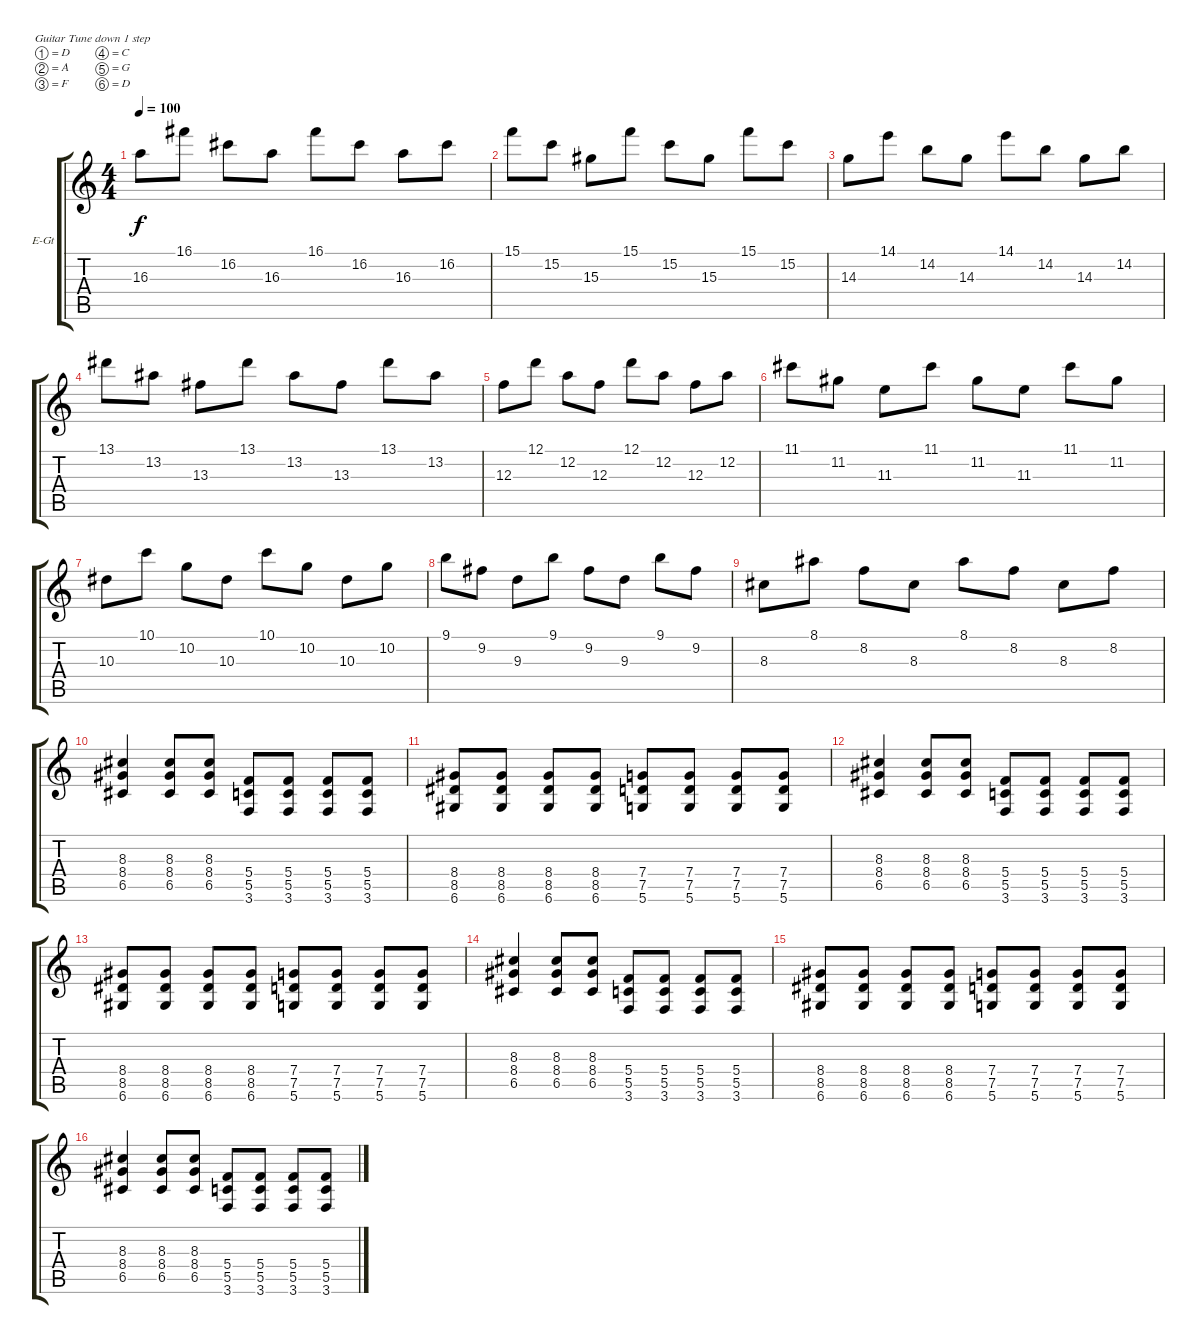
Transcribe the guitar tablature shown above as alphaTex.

\bracketExtendMode groupsimilarinstruments
\firstSystemTrackNameOrientation horizontal
\otherSystemsTrackNameOrientation horizontal
\track ("Äîðîæêà 1" "E-Gt") {instrument distortionguitar}
\staff {score tabs}
\tuning (D4 A3 F3 C3 G2 D2)
\ts (4 4)
\tempo 100
\clef g2
\ks c
16.3.8{dy f} 16.1.8 16.2.8 16.3.8 16.1.8 16.2.8 16.3.8 16.2.8 |
15.1.8 15.2.8 15.3.8 15.1.8 15.2.8 15.3.8 15.1.8 15.2.8 |
14.3.8 14.1.8 14.2.8 14.3.8 14.1.8 14.2.8 14.3.8 14.2.8 |
13.1.8 13.2.8 13.3.8 13.1.8 13.2.8 13.3.8 13.1.8 13.2.8 |
12.3.8 12.1.8 12.2.8 12.3.8 12.1.8 12.2.8 12.3.8 12.2.8 |
11.1.8 11.2.8 11.3.8 11.1.8 11.2.8 11.3.8 11.1.8 11.2.8 |
10.3.8 10.1.8 10.2.8 10.3.8 10.1.8 10.2.8 10.3.8 10.2.8 |
9.1.8 9.2.8 9.3.8 9.1.8 9.2.8 9.3.8 9.1.8 9.2.8 |
8.3.8 8.1.8 8.2.8 8.3.8 8.1.8 8.2.8 8.3.8 8.2.8 |
(8.3 8.4 6.5).4 (8.3 8.4 6.5).8 (8.3 8.4 6.5).8 (5.4 5.5 3.6).8 (5.4 5.5 3.6).8 (5.4 5.5 3.6).8 (5.4 5.5 3.6).8 |
(8.4 8.5 6.6).8 (8.4 8.5 6.6).8 (8.4 8.5 6.6).8 (8.4 8.5 6.6).8 (7.4 7.5 5.6).8 (7.4 7.5 5.6).8 (7.4 7.5 5.6).8 (7.4 7.5 5.6).8 |
(8.3 8.4 6.5).4 (8.3 8.4 6.5).8 (8.3 8.4 6.5).8 (5.4 5.5 3.6).8 (5.4 5.5 3.6).8 (5.4 5.5 3.6).8 (5.4 5.5 3.6).8 |
(8.4 8.5 6.6).8 (8.4 8.5 6.6).8 (8.4 8.5 6.6).8 (8.4 8.5 6.6).8 (7.4 7.5 5.6).8 (7.4 7.5 5.6).8 (7.4 7.5 5.6).8 (7.4 7.5 5.6).8 |
(8.3 8.4 6.5).4 (8.3 8.4 6.5).8 (8.3 8.4 6.5).8 (5.4 5.5 3.6).8 (5.4 5.5 3.6).8 (5.4 5.5 3.6).8 (5.4 5.5 3.6).8 |
(8.4 8.5 6.6).8 (8.4 8.5 6.6).8 (8.4 8.5 6.6).8 (8.4 8.5 6.6).8 (7.4 7.5 5.6).8 (7.4 7.5 5.6).8 (7.4 7.5 5.6).8 (7.4 7.5 5.6).8 |
(8.3 8.4 6.5).4 (8.3 8.4 6.5).8 (8.3 8.4 6.5).8 (5.4 5.5 3.6).8 (5.4 5.5 3.6).8 (5.4 5.5 3.6).8 (5.4 5.5 3.6).8
